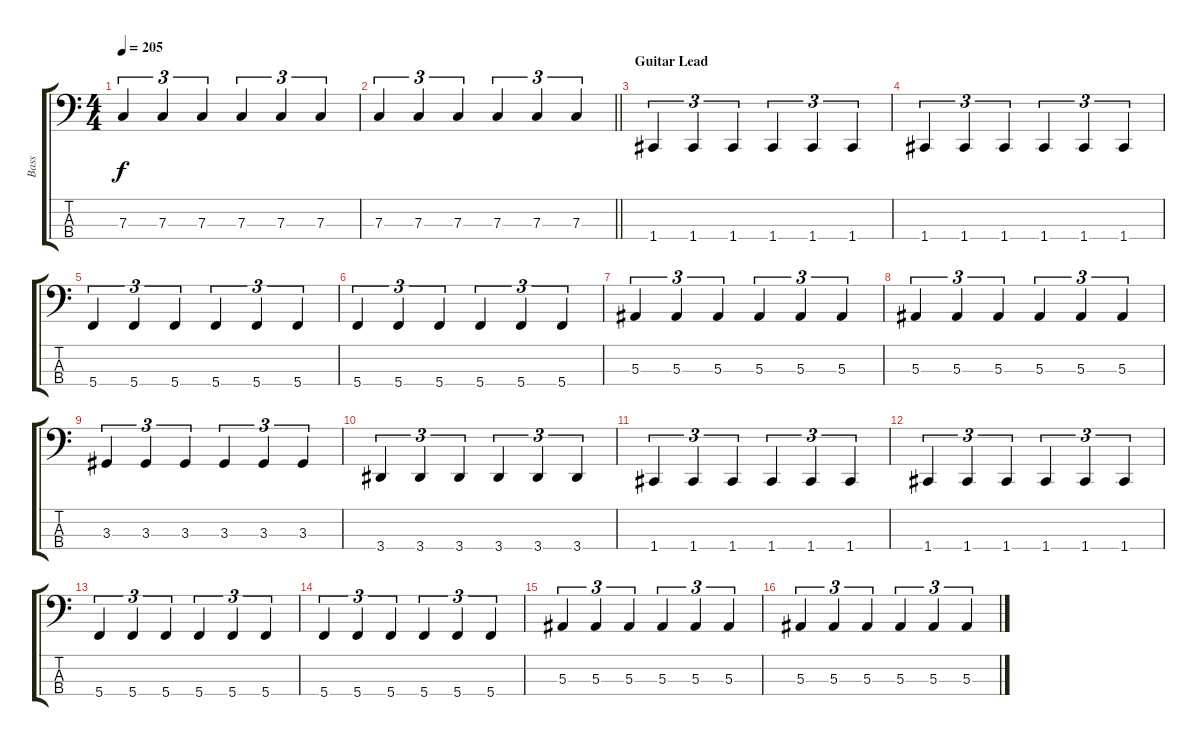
\track ("Bass" "Bass") {instrument electricbassfinger}
\staff {score tabs}
\tuning (Eb2 Bb1 F1 C1) {hide}
\ts (4 4)
\tempo 205
\clef f4
\ks c
7.3.4{tu (3 2) dy f} 7.3.4{tu (3 2)} 7.3.4{tu (3 2)} 7.3.4{tu (3 2)} 7.3.4{tu (3 2)} 7.3.4{tu (3 2)} |
\barLineRight lightlight
7.3.4{tu (3 2)} 7.3.4{tu (3 2)} 7.3.4{tu (3 2)} 7.3.4{tu (3 2)} 7.3.4{tu (3 2)} 7.3.4{tu (3 2)} |
\section ("" "Guitar Lead")
1.4.4{tu (3 2)} 1.4.4{tu (3 2)} 1.4.4{tu (3 2)} 1.4.4{tu (3 2)} 1.4.4{tu (3 2)} 1.4.4{tu (3 2)} |
1.4.4{tu (3 2)} 1.4.4{tu (3 2)} 1.4.4{tu (3 2)} 1.4.4{tu (3 2)} 1.4.4{tu (3 2)} 1.4.4{tu (3 2)} |
5.4.4{tu (3 2)} 5.4.4{tu (3 2)} 5.4.4{tu (3 2)} 5.4.4{tu (3 2)} 5.4.4{tu (3 2)} 5.4.4{tu (3 2)} |
5.4.4{tu (3 2)} 5.4.4{tu (3 2)} 5.4.4{tu (3 2)} 5.4.4{tu (3 2)} 5.4.4{tu (3 2)} 5.4.4{tu (3 2)} |
5.3.4{tu (3 2)} 5.3.4{tu (3 2)} 5.3.4{tu (3 2)} 5.3.4{tu (3 2)} 5.3.4{tu (3 2)} 5.3.4{tu (3 2)} |
5.3.4{tu (3 2)} 5.3.4{tu (3 2)} 5.3.4{tu (3 2)} 5.3.4{tu (3 2)} 5.3.4{tu (3 2)} 5.3.4{tu (3 2)} |
3.3.4{tu (3 2)} 3.3.4{tu (3 2)} 3.3.4{tu (3 2)} 3.3.4{tu (3 2)} 3.3.4{tu (3 2)} 3.3.4{tu (3 2)} |
3.4.4{tu (3 2)} 3.4.4{tu (3 2)} 3.4.4{tu (3 2)} 3.4.4{tu (3 2)} 3.4.4{tu (3 2)} 3.4.4{tu (3 2)} |
1.4.4{tu (3 2)} 1.4.4{tu (3 2)} 1.4.4{tu (3 2)} 1.4.4{tu (3 2)} 1.4.4{tu (3 2)} 1.4.4{tu (3 2)} |
1.4.4{tu (3 2)} 1.4.4{tu (3 2)} 1.4.4{tu (3 2)} 1.4.4{tu (3 2)} 1.4.4{tu (3 2)} 1.4.4{tu (3 2)} |
5.4.4{tu (3 2)} 5.4.4{tu (3 2)} 5.4.4{tu (3 2)} 5.4.4{tu (3 2)} 5.4.4{tu (3 2)} 5.4.4{tu (3 2)} |
5.4.4{tu (3 2)} 5.4.4{tu (3 2)} 5.4.4{tu (3 2)} 5.4.4{tu (3 2)} 5.4.4{tu (3 2)} 5.4.4{tu (3 2)} |
5.3.4{tu (3 2)} 5.3.4{tu (3 2)} 5.3.4{tu (3 2)} 5.3.4{tu (3 2)} 5.3.4{tu (3 2)} 5.3.4{tu (3 2)} |
5.3.4{tu (3 2)} 5.3.4{tu (3 2)} 5.3.4{tu (3 2)} 5.3.4{tu (3 2)} 5.3.4{tu (3 2)} 5.3.4{tu (3 2)}
